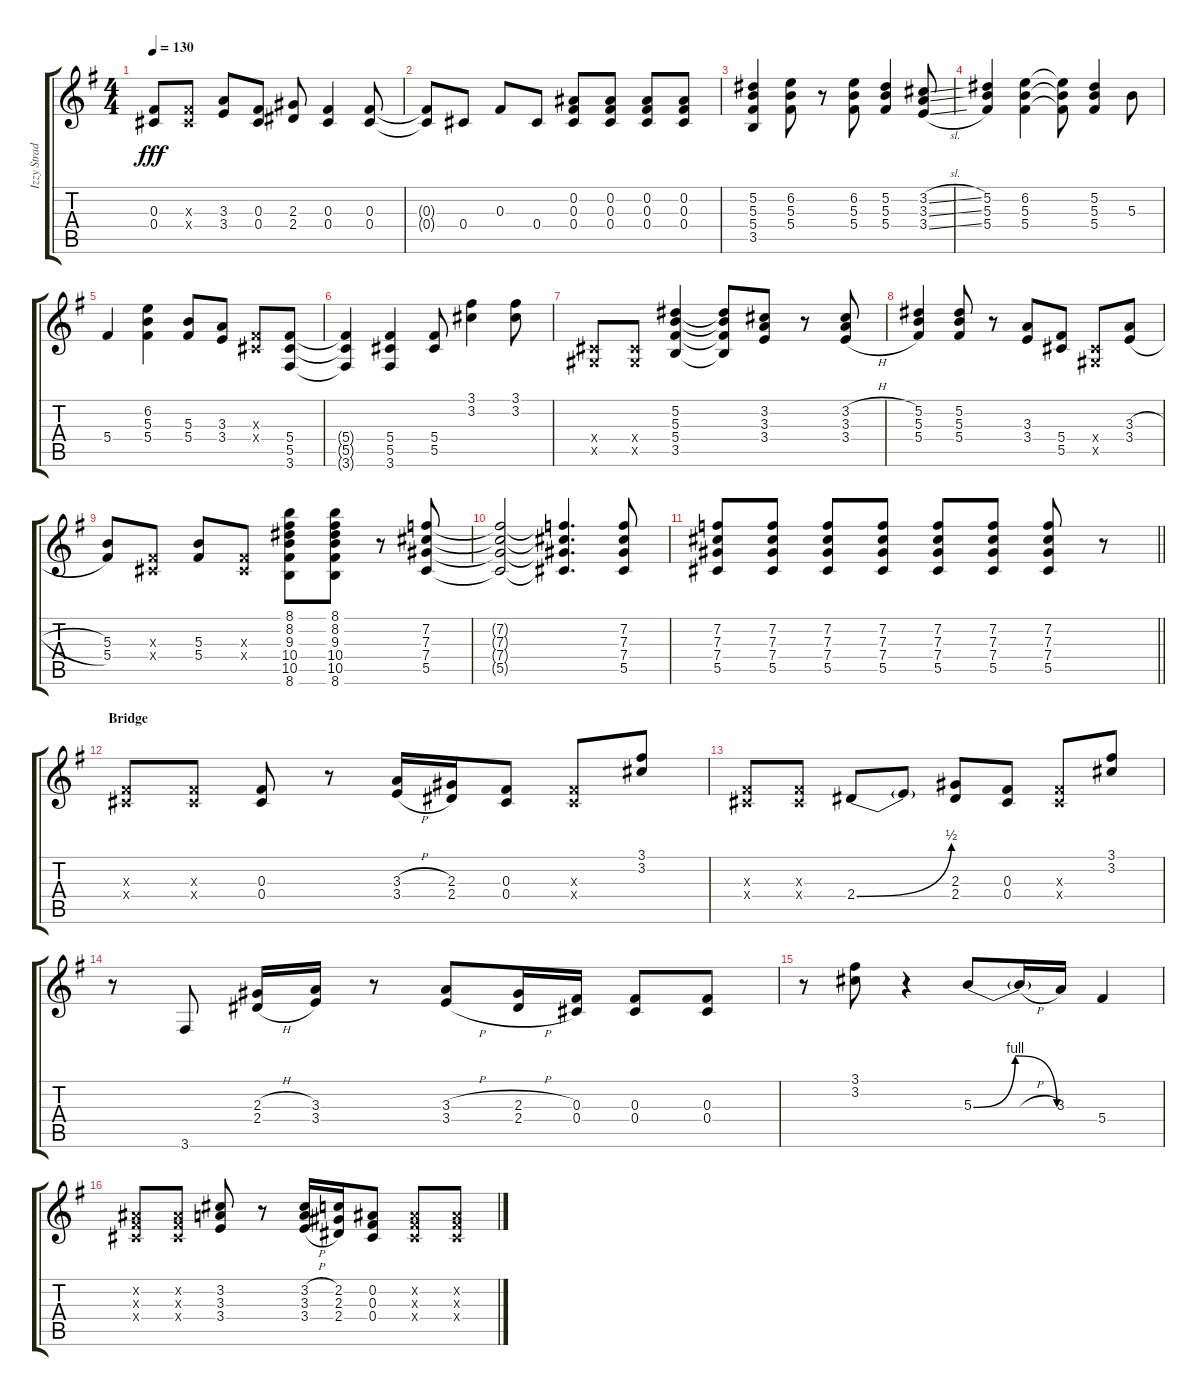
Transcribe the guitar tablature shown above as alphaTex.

\track ("Izzy Stradlin - Rhytm Guitar" "Izzy Strad") {instrument overdrivenguitar}
\staff {score tabs}
\tuning (Eb4 Bb3 Gb3 Db3 Ab2 Eb2) {hide}
\ts (4 4)
\tempo 130
\clef g2
\ks g
(0.3{t} 0.4{t}).8{dy fff} (0.3{x} 0.4{x}).8 (3.3 3.4).8 (0.3 0.4).8 (2.3 2.4).8 (0.3 0.4).4 (0.3 0.4).8 |
(0.3{t} 0.4{t}).8 0.4.8 0.3.8 0.4.8 (0.2 0.3 0.4).8 (0.2 0.3 0.4).8 (0.2 0.3 0.4).8 (0.2 0.3 0.4).8 |
(5.2 5.3 5.4 3.5).4 (6.2 5.3 5.4).8 r.8 (6.2 5.3 5.4).8 (5.2 5.3 5.4).4 (3.2{sl} 3.3{sl} 3.4{sl}).8 |
(5.2 5.3 5.4).4 (6.2 5.3 5.4).4 (6.2{t} 5.3{t} 5.4{t}).8 (5.2 5.3 5.4).4 5.3.8 |
5.4.4 (6.2 5.3 5.4).4 (5.3 5.4).8 (3.3 3.4).8 (0.3{x} 0.4{x}).8 (5.4 5.5 3.6).8 |
(5.4{t} 5.5{t} 3.6{t}).4 (5.4 5.5 3.6).4 (5.4 5.5).8 (3.1 3.2).4 (3.1 3.2).8 |
(0.4{x} 0.5{x}).8 (0.4{x} 0.5{x}).8 (5.2 5.3 5.4 3.5).4 (5.2{t} 5.3{t} 5.4{t} 3.5{t}).8 (3.2 3.3 3.4).8 r.8 (3.2{h} 3.3{h} 3.4{h}).8 |
(5.2 5.3 5.4).4 (5.2 5.3 5.4).8 r.8 (3.3 3.4).8 (5.4 5.5).8 (0.4{x} 0.5{x}).8 (3.3{h} 3.4{h}).8 |
(5.3 5.4).8 (0.3{x} 0.4{x}).8 (5.3 5.4).8 (0.3{x} 0.4{x}).8 (8.1 8.2 9.3 10.4 10.5 8.6).8 (8.1 8.2 9.3 10.4 10.5 8.6).8 r.8 (7.2 7.3 7.4 5.5).8 |
(7.2{t} 7.3{t} 7.4{t} 5.5{t}).2 (7.2{t} 7.3{t} 7.4{t} 5.5{t}).4{d} (7.2 7.3 7.4 5.5).8 |
\barLineRight lightlight
(7.2 7.3 7.4 5.5).8 (7.2 7.3 7.4 5.5).8 (7.2 7.3 7.4 5.5).8 (7.2 7.3 7.4 5.5).8 (7.2 7.3 7.4 5.5).8 (7.2 7.3 7.4 5.5).8 (7.2 7.3 7.4 5.5).8 r.8 |
\section ("" "Bridge")
(0.3{x} 0.4{x}).8 (0.3{x} 0.4{x}).8 (0.3 0.4).8 r.8 (3.3{h} 3.4{h}).16 (2.3 2.4).16 (0.3 0.4).8 (0.3{x} 0.4{x}).8 (3.1 3.2).8 |
(0.3{x} 0.4{x}).8 (0.3{x} 0.4{x}).8 2.4{be (bend 0 0 60 2)}.8 2.4{t}.8 (2.3 2.4).8 (0.3 0.4).8 (0.3{x} 0.4{x}).8 (3.1 3.2).8 |
r.8 3.6.8 (2.3{h} 2.4{h}).16 (3.3 3.4).16 r.8 (3.3{h} 3.4{h}).8 (2.3{h} 2.4{h}).16 (0.3 0.4).16 (0.3 0.4).8 (0.3 0.4).8 |
r.8 (3.1 3.2).8 r.4 5.3{be (bendrelease 0 0 30 4 30 4 60 0)}.8 5.3{h t}.16 3.3.16 5.4.4 |
(0.2{x} 0.3{x} 0.4{x}).8 (0.2{x} 0.3{x} 0.4{x}).8 (3.2 3.3 3.4).8 r.8 (3.2{h} 3.3{h} 3.4{h}).16 (2.2 2.3 2.4).16 (0.2 0.3 0.4).8 (0.2{x} 0.3{x} 0.4{x}).8 (0.2{x} 0.3{x} 0.4{x}).8
